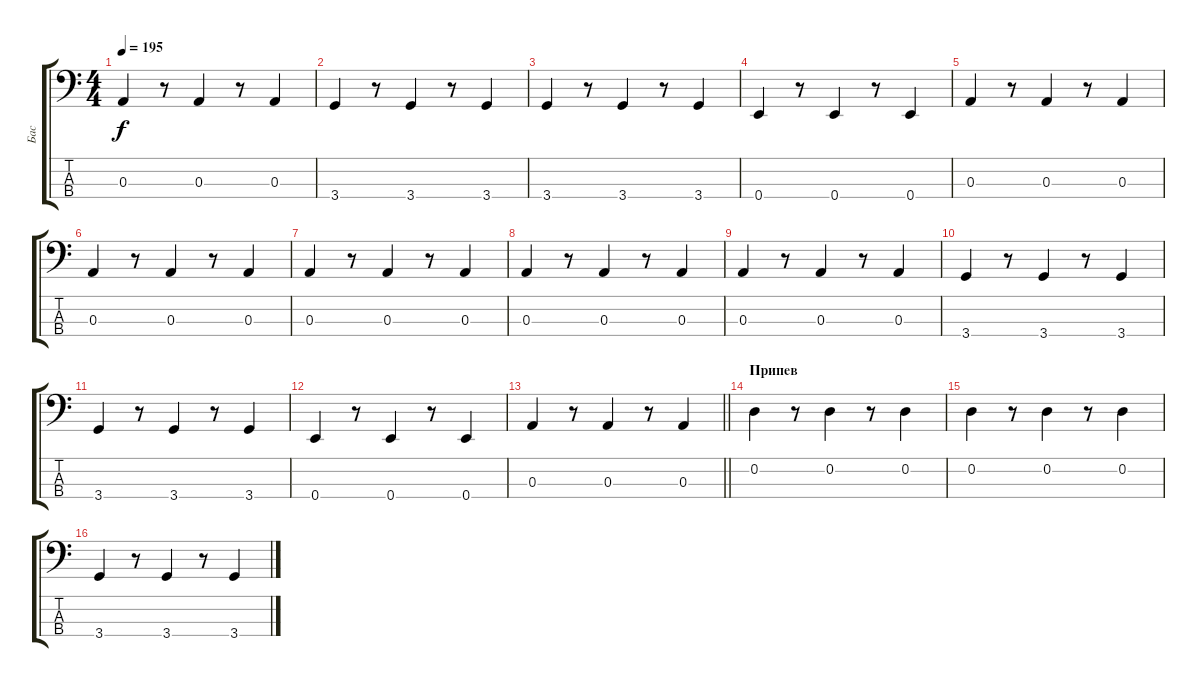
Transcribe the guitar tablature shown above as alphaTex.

\track ("Бас" "Бас") {instrument electricbassfinger}
\staff {score tabs}
\tuning (G2 D2 A1 E1) {hide}
\ts (4 4)
\tempo 195
\clef f4
\ks c
0.3.4{dy f} r.8 0.3.4 r.8 0.3.4 |
3.4.4 r.8 3.4.4 r.8 3.4.4 |
3.4.4 r.8 3.4.4 r.8 3.4.4 |
0.4.4 r.8 0.4.4 r.8 0.4.4 |
0.3.4 r.8 0.3.4 r.8 0.3.4 |
0.3.4 r.8 0.3.4 r.8 0.3.4 |
0.3.4 r.8 0.3.4 r.8 0.3.4 |
0.3.4 r.8 0.3.4 r.8 0.3.4 |
0.3.4 r.8 0.3.4 r.8 0.3.4 |
3.4.4 r.8 3.4.4 r.8 3.4.4 |
3.4.4 r.8 3.4.4 r.8 3.4.4 |
0.4.4 r.8 0.4.4 r.8 0.4.4 |
\barLineRight lightlight
0.3.4 r.8 0.3.4 r.8 0.3.4 |
\section ("" "Припев")
0.2.4 r.8 0.2.4 r.8 0.2.4 |
0.2.4 r.8 0.2.4 r.8 0.2.4 |
3.4.4 r.8 3.4.4 r.8 3.4.4
